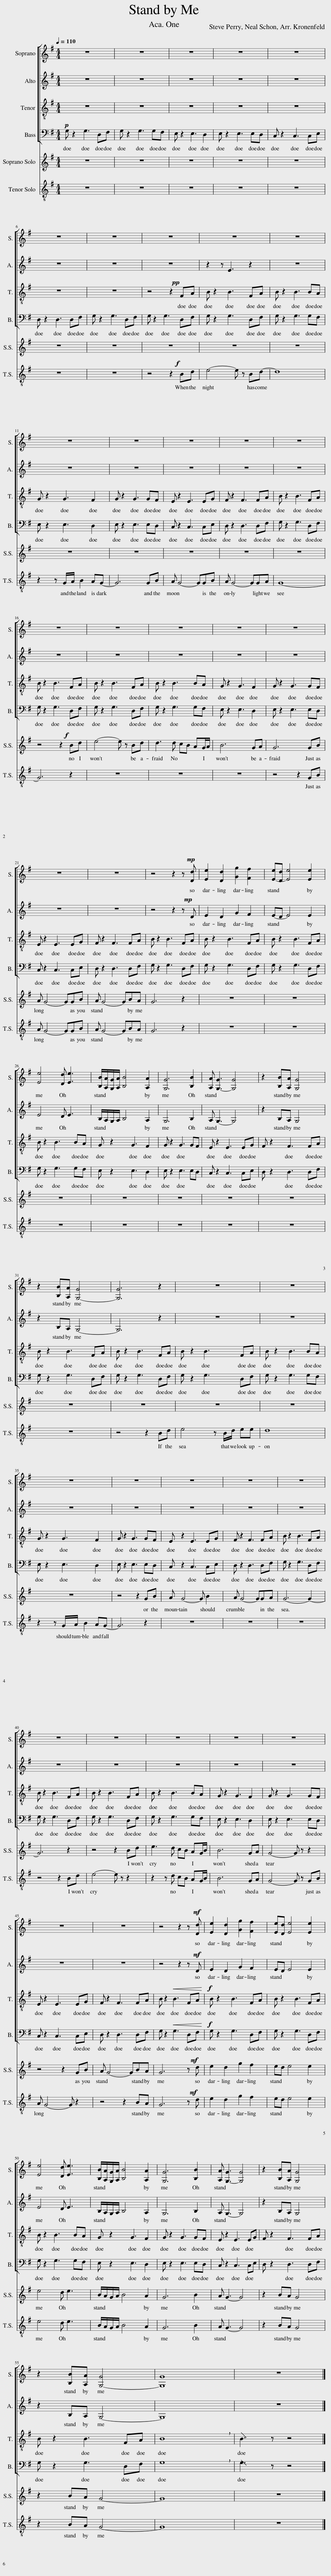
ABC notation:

X:1
%%score [ 1 2 3 4 ] 5 6
L:1/8
Q:1/4=110
M:4/4
I:linebreak $
K:G
V:1 treble
V:2 treble
V:3 treble-8
V:4 bass
V:5 treble
V:6 treble-8
V:1
 z8 | z8 | z8 | z8 | z8 |$ %5
 z8 | z8 | z8 | z8 | z8 |$ %10
 z8 | z8 | z8 | z8 | z8 |$ %15
 z8 | z8 | z8 | z8 | z8 |$ %20
 z8 | z8 | z4 z2 z!mp! [Dd] | [Ee]2 [Dd]2 [Gg]2 [Ff]2 | [E-e][Dd] [Ee]4 [Ee]2 |$ %25
 [Ee]4 [Dd] [Ee]3 | [B,B]/[A,A]/[G,G]/[A,A]/ [B,B]4 [A,A]2 | [G,G]6 [B,B]2 | [A,A] [G,-G]3 [G,G]4 | z2 [B,B][A,A] [G,G]4 |$ %30
 z2 [B,B][A,A] [G,-G]4 | [G,G]6 z2 | z8 | z8 |$ z8 | %35
 z8 | z8 | z8 | z8 |$ z8 | %40
 z8 | z8 | z8 | z8 |$ z8 | %45
 z8 | z4 z2 z!mf! [Dd] | [Ee]2 [Dd]2 [Gg]2 [Ff]2 | [Ee][Dd] [Ee]4 [Ee]2 |$ [Ee]4 [Dd] [Ee]3 | %50
 [B,B]/[A,A]/[G,G]/[A,A]/ [B,B]4 [A,A]2 | [G,G]6 [B,B]2 | [A,A] [G,-G]3 [G,G]4 | z2 [B,B][A,A] [G,G]4 |$ z2 [B,B][A,A] [G,-G]4 | %55
 [G,G]8 | z8 |] %57
V:2
 z8 | z8 | z8 | z8 | z8 |$ %5
 z8 | z8 | z8 | z2 z E3 z2 | z8 |$ %10
 z8 | z8 | z8 | z8 | z8 |$ %15
 z8 | z8 | z8 | z8 | z8 |$ %20
 z8 | z8 | z4 z2 z!mp! D | E2 D2 G2 F2 | E-D E4 E2 |$ %25
 E4 D E3 | B,/A,/G,/A,/ B,4 A,2 | G,6 B,2 | A, G,3- G,4 | z2 B,A, G,4 |$ %30
 z2 B,A, G,4- | G,6 z2 | z8 | z8 |$ z8 | %35
 z8 | z8 | z8 | z8 |$ z8 | %40
 z8 | z8 | z8 | z8 |$ z8 | %45
 z8 | z4 z2 z!mf! D | E2 D2 G2 F2 | ED E4 E2 |$ E4 D E3 | %50
 B,/A,/G,/A,/ B,4 A,2 | G,6 B,2 | A, G,3- G,4 | z2 B,A, G,4 |$ z2 B,A, G,4- | %55
 G,8 | z8 |] %57
V:3
 z8 | z8 | z8 | z8 | z8 |$ %5
 z8 | z8 | z4 z2!pp! FA | B z2 B3 FA | B z2 B3 BA |$ %10
 G z2 G3 F2 | G z2 G3 GF | E z2 E3 EG | F z2 F3 FA | B z2 B3 FA |$ %15
 B z2 B3 FA | B z2 B3 FA | B z2 B3 BA | G z2 G3 F2 | G z2 G3 GF |$ %20
 E z2 E3 EG | F z2 F3 FA | B z2 B3 FA | B z2 B3 FA | B z2 B3 FA |$ %25
 B z2 B3 BA | G z2 G3 F2 | G z2 G3 GF | E z2 E3 EG | F z2 F3 FA |$ %30
 B z2 B3 FA | B z2 B3 FA | B z2 B3 FA | B z2 B3 BA |$ G z2 G3 F2 | %35
 G z2 G3 GF | E z2 E3 EG | F z2 F3 FA | B z2 B3 FA |$ B z2 B3 FA | %40
 B z2 B3 FA | B z2 B3 BA | G z2 G3 F2 | G z2 G3 GF |$ E z2 E3 EG | %45
 F z2 F3 FA | B z2!<(! B3 FA!<)! |!f! B z2 B3 FA | B z2 B3 FA |$ B z2 B3 BA | %50
 G z2 G3 F2 | G z2 G3 GF | E z2 E3 EG | F z2 F3 FA |$ B z2 B3 FA | %55
 !breath!B8 | B3 z z4 |] %57
V:4
!p! G, z2 G,3 D,F, | G, z2 G,3 G,F, | E, z2 E,3 D,2 | E, z2 E,3 E,D, | C, z2 C,3 C,E, |$ %5
 D, z2 D,3 D,F, | G, z2 G,3 D,F, | G, z2 G,3 D,F, | G, z2 G,3 D,F, | G, z2 G,3 G,F, |$ %10
 E, z2 E,3 D,2 | E, z2 E,3 E,D, | C, z2 C,3 C,E, | D, z2 D,3 D,F, | G, z2 G,3 D,F, |$ %15
 G, z2 G,3 D,F, | G, z2 G,3 D,F, | G, z2 G,3 G,F, | E, z2 E,3 D,2 | E, z2 E,3 E,D, |$ %20
 C, z2 C,3 C,E, | D, z2 D,3 D,F, | G, z2 G,3 D,F, | G, z2 G,3 D,F, | G, z2 G,3 D,F, |$ %25
 G, z2 G,3 G,F, | E, z2 E,3 D,2 | E, z2 E,3 E,D, | C, z2 C,3 C,E, | D, z2 D,3 D,F, |$ %30
 G, z2 G,3 D,F, | G, z2 G,3 D,F, | G, z2 G,3 D,F, | G, z2 G,3 G,F, |$ E, z2 E,3 D,2 | %35
 E, z2 E,3 E,D, | C, z2 C,3 C,E, | D, z2 D,3 D,F, | G, z2 G,3 D,F, |$ G, z2 G,3 D,F, | %40
 G, z2 G,3 D,F, | G, z2 G,3 G,F, | E, z2 E,3 D,2 | E, z2 E,3 E,D, |$ C, z2 C,3 C,E, | %45
 D, z2 D,3 D,F, | G, z2!<(! G,3 D,F,!<)! |!f! G, z2 G,3 D,F, | G, z2 G,3 D,F, |$ G, z2 G,3 G,F, | %50
 E, z2 E,3 D,2 | E, z2 E,3 E,D, | C, z2 C,3 C,E, | D, z2 D,3 D,F, |$ G, z2 G,3 D,F, | %55
 !breath!G,8 | G,3 z z4 |] %57
V:5
 z8 | z8 | z8 | z8 | z8 |$ %5
 z8 | z8 | z8 | z8 | z8 |$ %10
 z8 | z8 | z8 | z8 | z8 |$ %15
 z4 z2!f! Bd | e4- e z Bd | d3 d cB AG/A/ | B6 GA | G6 GB |$ %20
 A G4- GGB | A G4- GBA | G6 z2 | z8 | z8 |$ %25
 z8 | z8 | z8 | z8 | z8 |$ %30
 z8 | z8 | z8 | z8 |$ z8 | %35
 z4 z2 GB | A G4- G B2 | A G4- GGA | G6- G2- |$ G6 z2 | %40
 z4 z2 Bd | e3 d cB AG/B/ | B6 GA | G4- G z z2 |$ z4 z2 GB | %45
 A G4- GBA | G6 z!mf! d | e2 d2 g2 f2 | ed e4 e2 |$ e4 d e3 | %50
 B/A/G/A/ B4 A2 | G6 B2 | A G3- G4 | z2 BA G4 |$ z2 BA G4- | %55
 G8 | z8 |] %57
V:6
 z8 | z8 | z8 | z8 | z8 |$ %5
 z8 | z8 | z4 z2!f! Bd | e4- e z Bd- | d8 |$ %10
 z2 z G/A/ B2 AG- | G6 GB | A G4- GGB | A G4- GGA | G8- |$ %15
 G6 z2 | z8 | z8 | z8 | z4 z2 GB |$ %20
 A G4- GGB | A G4- GBA | G6 z2 | z8 | z8 |$ %25
 z8 | z8 | z8 | z8 | z8 |$ %30
 z8 | z4 z2 Bd | e4 z B/d/ ee | d8 |$ z2 z G/A/ B2 AG- | %35
 G6 z2 | z8 | z8 | z8 |$ z4 z2 Bd | %40
 e4- e z z2 | z2 z d cB AG/B/ | B6 GA | G4- G z GB |$ A G4- G z2 | %45
 z4 z2 BA | G6 z!mf! d | e2 d2 g2 f2 | ed e4 e2 |$ e4 d e3 | %50
 B/A/G/A/ B4 A2 | G6 B2 | A G3- G4 | z2 BA G4 |$ z2 BA G4- | %55
 G8 | z8 |] %57
